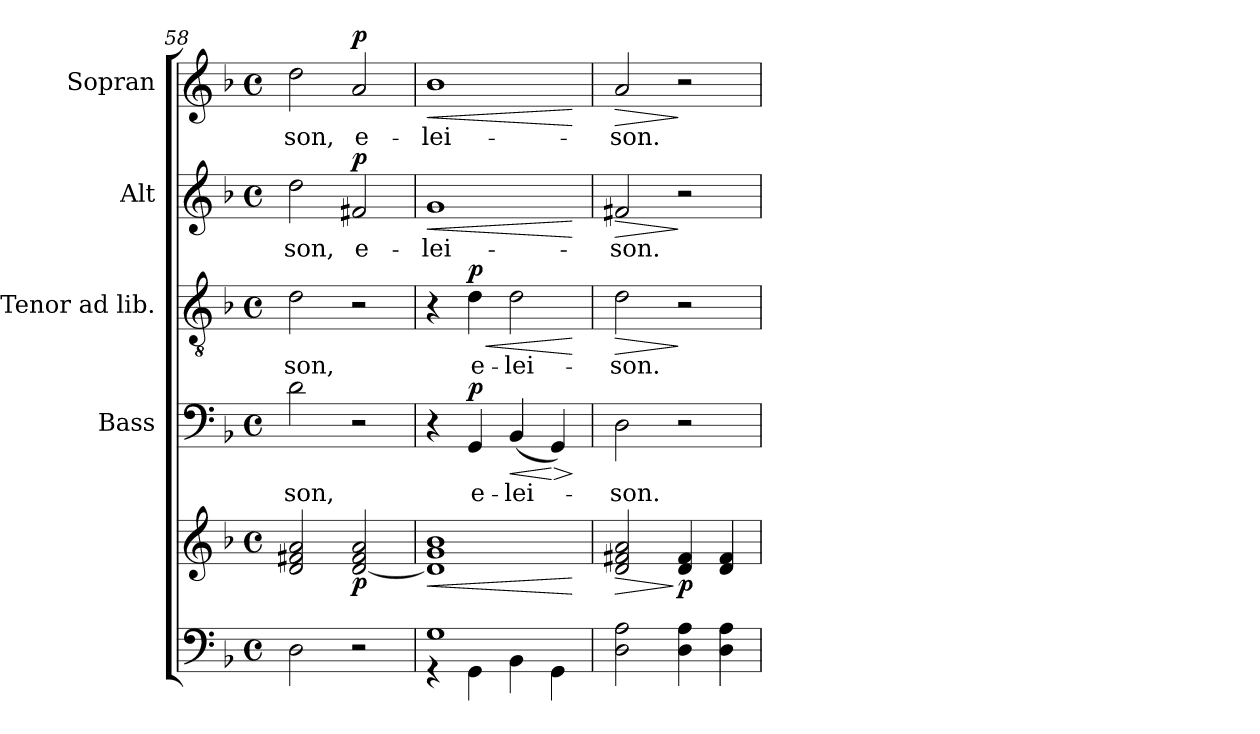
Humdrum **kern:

**kern	**kern	**dynam	**kern	**text	**dynam	**kern	**text	**dynam	**kern	**text	**dynam	**kern	**text	**dynam
*part5	*part5	*part5	*part4	*part4	*part4	*part3	*part3	*part3	*part2	*part2	*part2	*part1	*part1	*part1
*staff6	*staff5	*staff5/6	*staff4	*staff4	*staff4	*staff3	*staff3	*staff3	*staff2	*staff2	*staff2	*staff1	*staff1	*staff1
*	*	*	*I"Bass	*	*	*I"Tenor ad lib.	*	*	*I"Alt	*	*	*I"Sopran	*	*
*	*	*	*I'B.	*	*	*I'T.	*	*	*I'A.	*	*	*I'S.	*	*
*clefF4	*clefG2	*	*clefF4	*	*	*clefGv2	*	*	*clefG2	*	*	*clefG2	*	*
*k[b-]	*k[b-]	*	*k[b-]	*	*	*k[b-]	*	*	*k[b-]	*	*	*k[b-]	*	*
*F:	*F:	*	*F:	*	*	*F:	*	*	*F:	*	*	*F:	*	*
*M4/4	*M4/4	*	*M4/4	*	*	*M4/4	*	*	*M4/4	*	*	*M4/4	*	*
*met(c)	*met(c)	*	*met(c)	*	*	*met(c)	*	*	*met(c)	*	*	*met(c)	*	*
=58	=58	=58	=58	=58	=58	=58	=58	=58	=58	=58	=58	=58	=58	=58
!	!	!	!	!LO:LY:b	!	!	!LO:LY:b	!	!	!LO:LY:b	!	!	!LO:LY:b	!
2D\	2d/ 2f#X/ 2a/	.	2d\	-son,	.	2d\	-son,	.	2dd\	-son,	.	2dd\	-son,	.
!	!	!LO:DY:b	!	!	!	!	!	!	!	!LO:LY:b	!LO:DY:a	!	!LO:LY:b	!LO:DY:a
2r	[2d/ 2f#/ 2a/	p	2r	.	.	2r	.	.	2f#X/	e-	p	2a/	e-	p
=59	=59	=59	=59	=59	=59	=59	=59	=59	=59	=59	=59	=59	=59	=59
*^	*	*	*	*	*	*	*	*	*	*	*	*	*	*
!	!	!	!LO:HP:b	!	!	!	!	!	!	!	!LO:LY:b	!LO:HP:b	!	!LO:LY:b	!LO:HP:b
1G	4rGG	1d] 1g 1b-	<	4r	.	.	4r	.	.	1g	-lei-	<	1b-	-lei-	<
!	!	!	!	!	!LO:LY:b	!LO:DY:a	!	!LO:LY:b	!LO:HP:b	!	!	!	!	!	!
!	!	!	!	!	!	!	!	!	!LO:DY:n=1:a	!	!	!	!	!	!
.	4GG\	.	.	4GG/	e-	p	4d\	e-	< p	.	.	.	.	.	.
!	!	!	!	!	!LO:LY:b	!LO:HP:b	!	!LO:LY:b	!	!	!	!	!	!	!
.	4BB-\	.	.	(<4BB-/	-lei-	<	2d\	-lei-	.	.	.	.	.	.	.
!	!	!	!	!	!	!LO:HP:n=1:b	!	!	!	!	!	!	!	!	!
.	4GG\	.	.	4GG/)	.	[ >	.	.	.	.	.	.	.	.	.
*v	*v	*	*	*	*	*	*	*	*	*	*	*	*	*	*
.	.	[	.	.	]	.	.	[	.	.	[	.	.	[
=60	=60	=60	=60	=60	=60	=60	=60	=60	=60	=60	=60	=60	=60	=60
!	!	!LO:HP:b	!	!LO:LY:b	!	!	!LO:LY:b	!LO:HP:b	!	!LO:LY:b	!LO:HP:b	!	!LO:LY:b	!LO:HP:b
2D\ 2A\	2d/ 2f#X/ 2a/	>	2D\	-son.	.	2d\	-son.	>	2f#X/	-son.	>	2a/	-son.	>
!	!	!LO:DY:n=1:b	!	!	!	!	!	!	!	!	!	!	!	!
4D\ 4A\	4d/ 4f#/	] p	2r	.	.	2r	.	]	2r	.	]	2r	.	]
4D\ 4A\	4d/ 4f#/	.	.	.	.	.	.	.	.	.	.	.	.	.
=	=	=	=	=	=	=	=	=	=	=	=	=	=	=
*-	*-	*-	*-	*-	*-	*-	*-	*-	*-	*-	*-	*-	*-	*-
